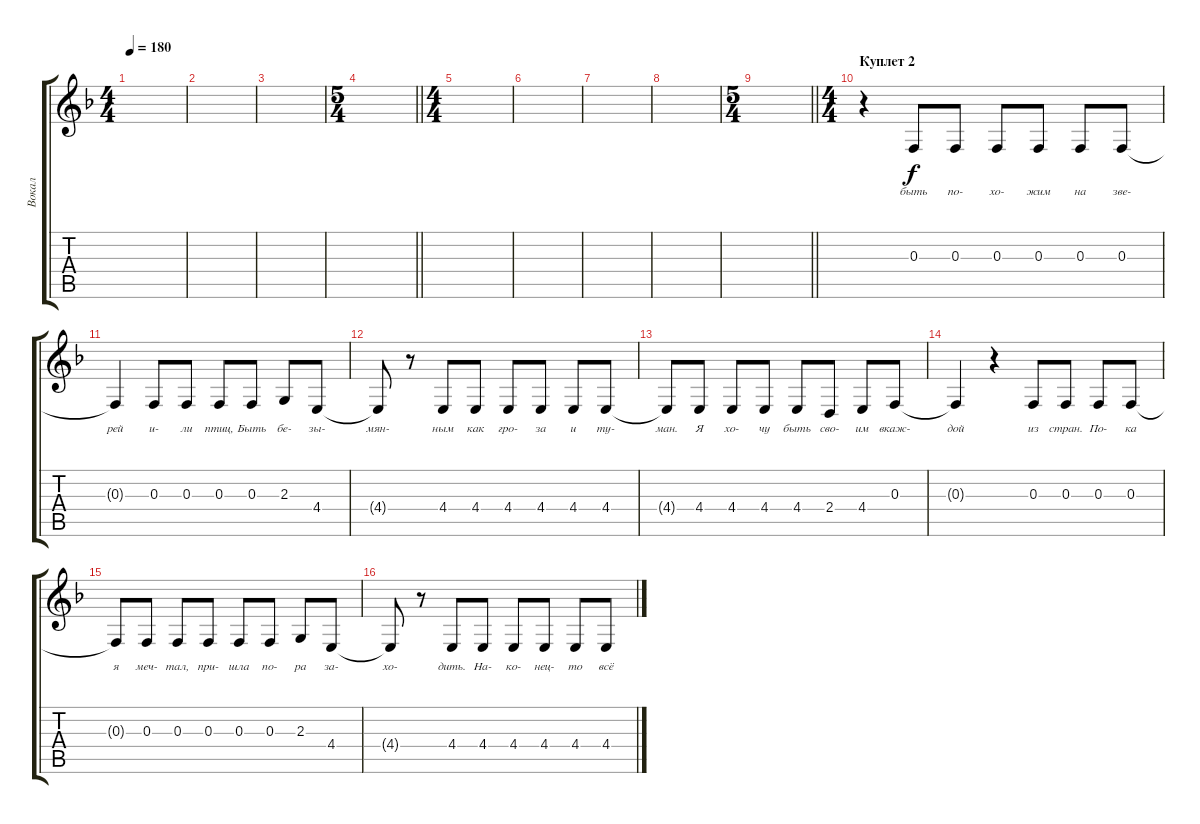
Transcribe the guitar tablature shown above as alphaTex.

\track ("Вокал" "Вокал") {instrument violin}
\staff {score tabs}
\tuning (D4 A3 F3 C3 G2 C2) {hide}
\ts (4 4)
\tempo 180
\clef g2
\ks dminor
|
|
|
\ts (5 4)
\barLineRight lightlight
|
\ts (4 4)
|
|
|
|
\ts (5 4)
\barLineRight lightlight
|
\ts (4 4)
\section ("" "Куплет 2")
r.4 0.3.8{lyrics (0 "быть") lyrics (1 "") lyrics (2 "") lyrics (3 "") lyrics (4 "")} 0.3.8{lyrics (0 "по-") lyrics (1 "") lyrics (2 "") lyrics (3 "") lyrics (4 "")} 0.3.8{lyrics (0 "хо-") lyrics (1 "") lyrics (2 "") lyrics (3 "") lyrics (4 "")} 0.3.8{lyrics (0 "жим") lyrics (1 "") lyrics (2 "") lyrics (3 "") lyrics (4 "")} 0.3.8{lyrics (0 "на") lyrics (1 "") lyrics (2 "") lyrics (3 "") lyrics (4 "")} 0.3.8{lyrics (0 "зве-") lyrics (1 "") lyrics (2 "") lyrics (3 "") lyrics (4 "")} |
0.3{t}.4{lyrics (0 "рей") lyrics (1 "") lyrics (2 "") lyrics (3 "") lyrics (4 "")} 0.3.8{lyrics (0 "и-") lyrics (1 "") lyrics (2 "") lyrics (3 "") lyrics (4 "")} 0.3.8{lyrics (0 "ли") lyrics (1 "") lyrics (2 "") lyrics (3 "") lyrics (4 "")} 0.3.8{lyrics (0 "птиц,") lyrics (1 "") lyrics (2 "") lyrics (3 "") lyrics (4 "")} 0.3.8{lyrics (0 "Быть") lyrics (1 "") lyrics (2 "") lyrics (3 "") lyrics (4 "")} 2.3.8{lyrics (0 "бе-") lyrics (1 "") lyrics (2 "") lyrics (3 "") lyrics (4 "")} 4.4.8{lyrics (0 "зы-") lyrics (1 "") lyrics (2 "") lyrics (3 "") lyrics (4 "")} |
4.4{t}.8{lyrics (0 "мян-") lyrics (1 "") lyrics (2 "") lyrics (3 "") lyrics (4 "")} r.8 4.4.8{lyrics (0 "ным") lyrics (1 "") lyrics (2 "") lyrics (3 "") lyrics (4 "")} 4.4.8{lyrics (0 "как") lyrics (1 "") lyrics (2 "") lyrics (3 "") lyrics (4 "")} 4.4.8{lyrics (0 "гро-") lyrics (1 "") lyrics (2 "") lyrics (3 "") lyrics (4 "")} 4.4.8{lyrics (0 "за") lyrics (1 "") lyrics (2 "") lyrics (3 "") lyrics (4 "")} 4.4.8{lyrics (0 "и") lyrics (1 "") lyrics (2 "") lyrics (3 "") lyrics (4 "")} 4.4.8{lyrics (0 "ту-") lyrics (1 "") lyrics (2 "") lyrics (3 "") lyrics (4 "")} |
4.4{t}.8{lyrics (0 "ман.") lyrics (1 "") lyrics (2 "") lyrics (3 "") lyrics (4 "")} 4.4.8{lyrics (0 "Я") lyrics (1 "") lyrics (2 "") lyrics (3 "") lyrics (4 "")} 4.4.8{lyrics (0 "хо-") lyrics (1 "") lyrics (2 "") lyrics (3 "") lyrics (4 "")} 4.4.8{lyrics (0 "чу") lyrics (1 "") lyrics (2 "") lyrics (3 "") lyrics (4 "")} 4.4.8{lyrics (0 "быть") lyrics (1 "") lyrics (2 "") lyrics (3 "") lyrics (4 "")} 2.4.8{lyrics (0 "сво-") lyrics (1 "") lyrics (2 "") lyrics (3 "") lyrics (4 "")} 4.4.8{lyrics (0 "им") lyrics (1 "") lyrics (2 "") lyrics (3 "") lyrics (4 "")} 0.3.8{lyrics (0 "вкаж-") lyrics (1 "") lyrics (2 "") lyrics (3 "") lyrics (4 "")} |
0.3{t}.4{lyrics (0 "дой") lyrics (1 "") lyrics (2 "") lyrics (3 "") lyrics (4 "")} r.4 0.3.8{lyrics (0 "из") lyrics (1 "") lyrics (2 "") lyrics (3 "") lyrics (4 "")} 0.3.8{lyrics (0 "стран.") lyrics (1 "") lyrics (2 "") lyrics (3 "") lyrics (4 "")} 0.3.8{lyrics (0 "По-") lyrics (1 "") lyrics (2 "") lyrics (3 "") lyrics (4 "")} 0.3.8{lyrics (0 "ка") lyrics (1 "") lyrics (2 "") lyrics (3 "") lyrics (4 "")} |
0.3{t}.8{lyrics (0 "я") lyrics (1 "") lyrics (2 "") lyrics (3 "") lyrics (4 "")} 0.3.8{lyrics (0 "меч-") lyrics (1 "") lyrics (2 "") lyrics (3 "") lyrics (4 "")} 0.3.8{lyrics (0 "тал,") lyrics (1 "") lyrics (2 "") lyrics (3 "") lyrics (4 "")} 0.3.8{lyrics (0 "при-") lyrics (1 "") lyrics (2 "") lyrics (3 "") lyrics (4 "")} 0.3.8{lyrics (0 "шла") lyrics (1 "") lyrics (2 "") lyrics (3 "") lyrics (4 "")} 0.3.8{lyrics (0 "по-") lyrics (1 "") lyrics (2 "") lyrics (3 "") lyrics (4 "")} 2.3.8{lyrics (0 "ра") lyrics (1 "") lyrics (2 "") lyrics (3 "") lyrics (4 "")} 4.4.8{lyrics (0 "за-") lyrics (1 "") lyrics (2 "") lyrics (3 "") lyrics (4 "")} |
4.4{t}.8{lyrics (0 "хо-") lyrics (1 "") lyrics (2 "") lyrics (3 "") lyrics (4 "")} r.8 4.4.8{lyrics (0 "дить.") lyrics (1 "") lyrics (2 "") lyrics (3 "") lyrics (4 "")} 4.4.8{lyrics (0 "На-") lyrics (1 "") lyrics (2 "") lyrics (3 "") lyrics (4 "")} 4.4.8{lyrics (0 "ко-") lyrics (1 "") lyrics (2 "") lyrics (3 "") lyrics (4 "")} 4.4.8{lyrics (0 "нец-") lyrics (1 "") lyrics (2 "") lyrics (3 "") lyrics (4 "")} 4.4.8{lyrics (0 "то") lyrics (1 "") lyrics (2 "") lyrics (3 "") lyrics (4 "")} 4.4.8{lyrics (0 "всё") lyrics (1 "") lyrics (2 "") lyrics (3 "") lyrics (4 "")}
